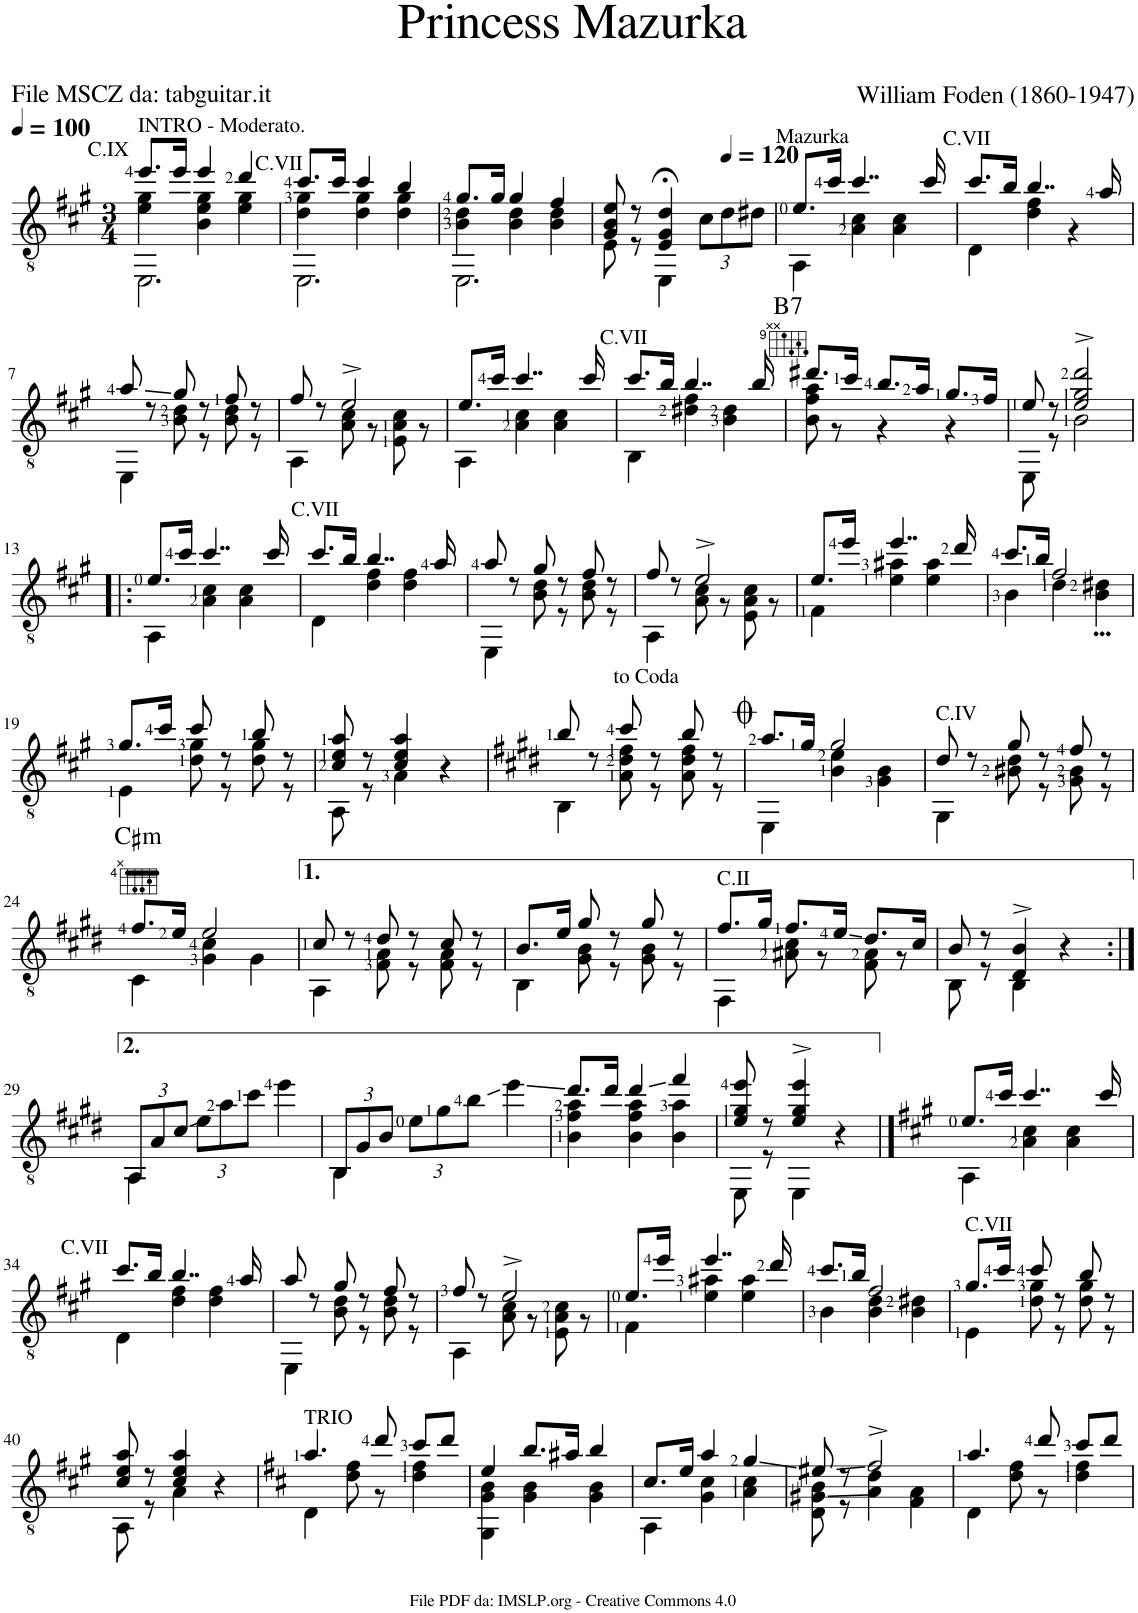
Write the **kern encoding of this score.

**kern	**harte
*part1	*part1
*staff1	*
*I"Guitar	*
*I'Guit.	*
*clefGv2	*
*k[f#c#g#]	*
*M3/4	*
*MM100	*
=1	=1
*^	*
*	*^	*
!LO:TX:a:t=C.IX	!	!	!
!LO:TX:a:t=INTRO - Moderato.	!	!	!
8.ee/L	4e\ 4g#\	2.EE\	.
16ee/Jk	.	.	.
4ee/	4B\ 4e\ 4g#\	.	.
4dd/	4e\ 4g#\	.	.
=2	=2	=2	=2
!LO:TX:a:t=C.VII	!	!	!
8.cc#/L	4d\ 4g#\	2.EE\	.
16cc#/Jk	.	.	.
4cc#/	4d\ 4g#\	.	.
4b/	4d\ 4g#\	.	.
=3	=3	=3	=3
8.g#/L	4B\ 4d\	2.EE\	.
16g#/Jk	.	.	.
4g#/	4B\ 4d\	.	.
4f#/	4B\ 4d\	.	.
*	*v	*v	*
=4	=4	=4
8G#/ 8B/ 8e/	8E\	.
8r	8r	.
4E/;< 4G#/;< 4d/;<	4EE\	.
*Xbrackettup	*	*
12c#\L	4ryy	.
12d\	.	.
12d#X\J	.	.
=5	=5	=5
*MM120	*	*
!LO:TX:a:t=Mazurka	!	!
8.e/L	4AA\	.
16cc#/Jk	.	.
4..cc#/	4A\ 4c#\	.
.	4A\ 4c#\	.
16cc#/	.	.
=6	=6	=6
!LO:TX:a:t=C.VII	!	!
8.cc#/L	4D\	.
16b/Jk	.	.
4..b/	4d\ 4f#\	.
.	4r	.
16a/	.	.
!!LO:LB:g=z	!!
=7	=7	=7
8a/	4EE\	.
8r	.	.
8g#/	8B\ 8d\	.
8r	8r	.
8f#/	8B\ 8d\	.
8r	8r	.
=8	=8	=8
8f#/	4AA\	.
8r	.	.
2e^/	8A\ 8c#\	.
.	8r	.
.	8E\ 8A\ 8c#\	.
.	8r	.
=9	=9	=9
8.e/L	4AA\	.
16cc#/Jk	.	.
4..cc#/	4A\ 4c#\	.
.	4A\ 4c#\	.
16cc#/	.	.
=10	=10	=10
!LO:TX:a:t=C.VII	!	!
8.cc#/L	4BB\	.
16b/Jk	.	.
4..b/	4d#X\ 4f#\	.
.	4B\ 4d#\	.
16b/	.	.
=11	=11	=11
!	!	!LO:H:kt=7
8.dd#X/L	8B\ 8f#\ 8a\	B:7
.	8r	.
16cc#/Jk	.	.
8.b/L	4r	.
16a/Jk	.	.
8.g#/L	4r	.
16f#/Jk	.	.
=12	=12	=12
8e/	8EE\	.
8r	8r	.
2e/^ 2g#/^ 2dd/^	2B\	.
!!LO:LB:g=z	!!
=13!|:	=13!|:	=13!|:
8.e/L	4AA\	.
16cc#/Jk	.	.
4..cc#/	4A\ 4c#\	.
.	4A\ 4c#\	.
16cc#/	.	.
=14	=14	=14
!LO:TX:a:t=C.VII	!	!
8.cc#/L	4D\	.
16b/Jk	.	.
4..b/	4d\ 4f#\	.
.	4d\ 4f#\	.
16a/	.	.
=15	=15	=15
8a/	4EE\	.
8r	.	.
8g#/	8B\ 8d\	.
8r	8r	.
8f#/	8B\ 8d\	.
8r	8r	.
=16	=16	=16
8f#/	4AA\	.
8r	.	.
2e^/	8A\ 8c#\	.
.	8r	.
.	8E\ 8A\ 8c#\	.
.	8r	.
=17	=17	=17
8.e/L	4F#\	.
16ee/Jk	.	.
4..ee/	4e\ 4a#X\	.
.	4e\ 4a#\	.
16dd/	.	.
=18	=18	=18
8.cc#/L	4B\	.
16b/Jk	.	.
2f#/	4d\	.
.	4B\< 4d#X\<	.
!!LO:LB:g=z	!!
=19	=19	=19
8.g#/L	4E\	.
16cc#/Jk	.	.
8cc#/	8d\ 8g#\	.
8r	8r	.
8b/	8d\ 8g#\	.
8r	8r	.
=20	=20	=20
8c#/ 8e/ 8a/	8AA\	.
8r	8r	.
4c#/ 4e/ 4a/	4A\	.
4r	4ryy	.
=21	=21	=21
*k[f#c#g#d#]	*	*
8b/	4BB\	.
8r	.	.
8cc#/	8A\ 8d#\ 8f#\	.
8r	8r	.
8b/	8A\ 8d#\ 8f#\	.
8r	8r	.
=22	=22	=22
8.a/L	4EE\	.
16g#/Jk	.	.
2g#/	4B\ 4e\	.
.	4G#\ 4B\	.
=23	=23	=23
!LO:TX:a:t=C.IV	!	!
8d#/	4GG#\	.
8r	.	.
8g#/	8B#X\ 8d#\	.
8r	8r	.
8f#/	8G#\ 8B#\	.
8r	8r	.
!!LO:LB:g=z	!!
=24	=24	=24
!	!	!LO:H:kt=m
8.f#/L	4C#\	C#:min
16e/Jk	.	.
2e/	4G#\ 4c#\	.
.	4G#\	.
=25	=25	=25
8c#/	4AA\	.
8r	.	.
8d#/	8F#\ 8A\	.
8r	8r	.
8c#/	8F#\ 8A\	.
8r	8r	.
=26	=26	=26
8.B/L	4BB\	.
16e/Jk	.	.
8g#/	8G#\ 8B\	.
8r	8r	.
8g#/	8G#\ 8B\	.
8r	8r	.
=27	=27	=27
!LO:TX:a:t=C.II	!	!
8.f#/L	4FF#\	.
16g#/Jk	.	.
8.f#/L	8A#X\ 8c#\	.
.	8r	.
16e/Jk	.	.
8.d#/L	8F#\ 8A#\	.
.	8r	.
16c#/Jk	.	.
=28	=28	=28
8B/	8BB\	.
8r	8r	.
4D#/^ 4B/^	4BB\	.
4r	4ryy	.
!!LO:LB:g=z	!!
=29:|!	=29:|!	=29:|!
12AA/L	4AA\	.
12A/	.	.
12c#/J	.	.
12e\L	2ryy	.
12a\	.	.
12cc#\J	.	.
4ee\	.	.
=30	=30	=30
12BB/L	4BB\	.
12G#/	.	.
12B/J	.	.
12e\L	2ryy	.
12g#\	.	.
12b\J	.	.
4ee\	.	.
=31	=31	=31
8.dd#/L	4B\ 4f#\ 4a\	.
16dd#/Jk	.	.
4dd#/	4B\ 4f#\ 4a\	.
4ff#/	4B\ 4a\	.
=32	=32	=32
8e/ 8g#/ 8ee/	8EE\	.
8r	8r	.
4e/^ 4g#/^ 4ee/^	4EE\	.
4r	4ryy	.
==33	==33	==33
*k[f#c#g#]	*	*
8.e/L	4AA\	.
16cc#/Jk	.	.
4..cc#/	4A\ 4c#\	.
.	4A\ 4c#\	.
16cc#/	.	.
!!LO:LB:g=z	!!
=34	=34	=34
!LO:TX:a:t=C.VII	!	!
8.cc#/L	4D\	.
16b/Jk	.	.
4..b/	4d\ 4f#\	.
.	4d\ 4f#\	.
16a/	.	.
=35	=35	=35
8a/	4EE\	.
8r	.	.
8g#/	8B\ 8d\	.
8r	8r	.
8f#/	8B\ 8d\	.
8r	8r	.
=36	=36	=36
8f#/	4AA\	.
8r	.	.
2e^/	8A\ 8c#\	.
.	8r	.
.	8E\ 8A\ 8c#\	.
.	8r	.
=37	=37	=37
8.e/L	4F#\	.
16ee/Jk	.	.
4..ee/	4e\ 4a#X\	.
.	4e\ 4a#\	.
16dd/	.	.
=38	=38	=38
8.cc#/L	4B\	.
16b/Jk	.	.
2f#/	4B\ 4d\	.
.	4B\ 4d#X\	.
=39	=39	=39
!LO:TX:a:t=C.VII	!	!
8.g#/L	4E\	.
16cc#/Jk	.	.
8cc#/	8d\ 8g#\	.
8r	8r	.
8b/	8d\ 8g#\	.
8r	8r	.
!!LO:LB:g=z	!!
=40	=40	=40
8c#/ 8e/ 8a/	8AA\	.
8r	8r	.
4c#/ 4e/ 4a/	4A\	.
4r	4ryy	.
=41	=41	=41
*k[f#c#]	*	*
!LO:TX:a:t=TRIO	!	!
4.a/	4D\	.
.	8d\ 8f#\	.
8dd/	8r	.
8cc#/L	4d\ 4f#\	.
8dd/J	.	.
=42	=42	=42
4e/	4GG\ 4G\ 4B\	.
8.b/L	4G\ 4B\	.
16a#X/Jk	.	.
4b/	4G\ 4B\	.
=43	=43	=43
8.c#/L	4AA\	.
16e/Jk	.	.
4a/	4G\ 4c#\	.
4g/	4A\ 4c#\	.
=44	=44	=44
8e#X/	8D\ 8G#X\ 8B\	.
8r	8r	.
2f#^/	4A\ 4d\	.
.	4F#\ 4A\	.
=45	=45	=45
4.a/	4D\	.
.	8d\ 8f#\	.
8dd/	8r	.
8cc#/L	4d\ 4f#\	.
8dd/J	.	.
*v	*v	*
=	=
*-	*-
